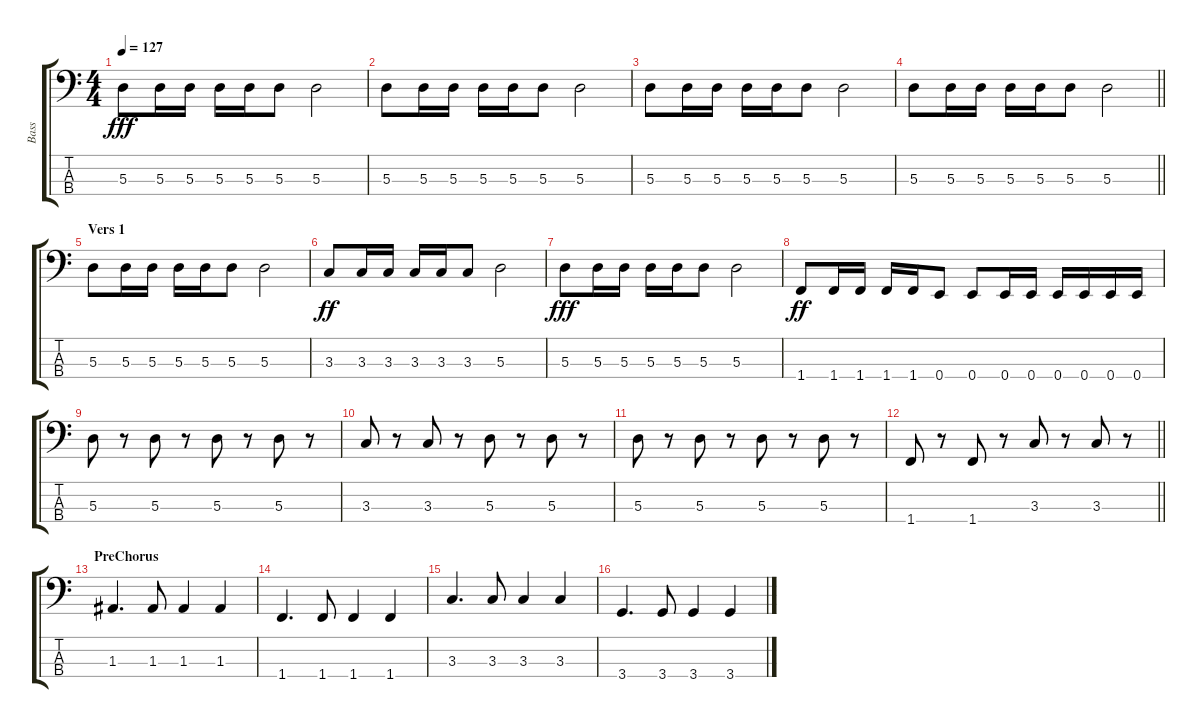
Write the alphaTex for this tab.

\track ("Bass" "Bass") {instrument electricbassfinger}
\staff {score tabs}
\tuning (G2 D2 A1 E1) {hide}
\ts (4 4)
\tempo 127
\clef f4
\ks c
5.3.8{dy fff} 5.3.16 5.3.16 5.3.16 5.3.16 5.3.8 5.3.2 |
5.3.8 5.3.16 5.3.16 5.3.16 5.3.16 5.3.8 5.3.2 |
5.3.8 5.3.16 5.3.16 5.3.16 5.3.16 5.3.8 5.3.2 |
\barLineRight lightlight
5.3.8 5.3.16 5.3.16 5.3.16 5.3.16 5.3.8 5.3.2 |
\section ("" "Vers 1")
5.3.8 5.3.16 5.3.16 5.3.16 5.3.16 5.3.8 5.3.2 |
3.3.8{dy ff} 3.3.16 3.3.16 3.3.16 3.3.16 3.3.8 5.3.2 |
5.3.8{dy fff} 5.3.16 5.3.16 5.3.16 5.3.16 5.3.8 5.3.2 |
1.4.8{dy ff} 1.4.16 1.4.16 1.4.16 1.4.16 0.4.8 0.4.8 0.4.16 0.4.16 0.4.16 0.4.16 0.4.16 0.4.16 |
5.3.8 r.8 5.3.8 r.8 5.3.8 r.8 5.3.8 r.8 |
3.3.8 r.8 3.3.8 r.8 5.3.8 r.8 5.3.8 r.8 |
5.3.8 r.8 5.3.8 r.8 5.3.8 r.8 5.3.8 r.8 |
\barLineRight lightlight
1.4.8 r.8 1.4.8 r.8 3.3.8 r.8 3.3.8 r.8 |
\section ("" "PreChorus")
1.3.4{d} 1.3.8 1.3.4 1.3.4 |
1.4.4{d} 1.4.8 1.4.4 1.4.4 |
3.3.4{d} 3.3.8 3.3.4 3.3.4 |
3.4.4{d} 3.4.8 3.4.4 3.4.4
